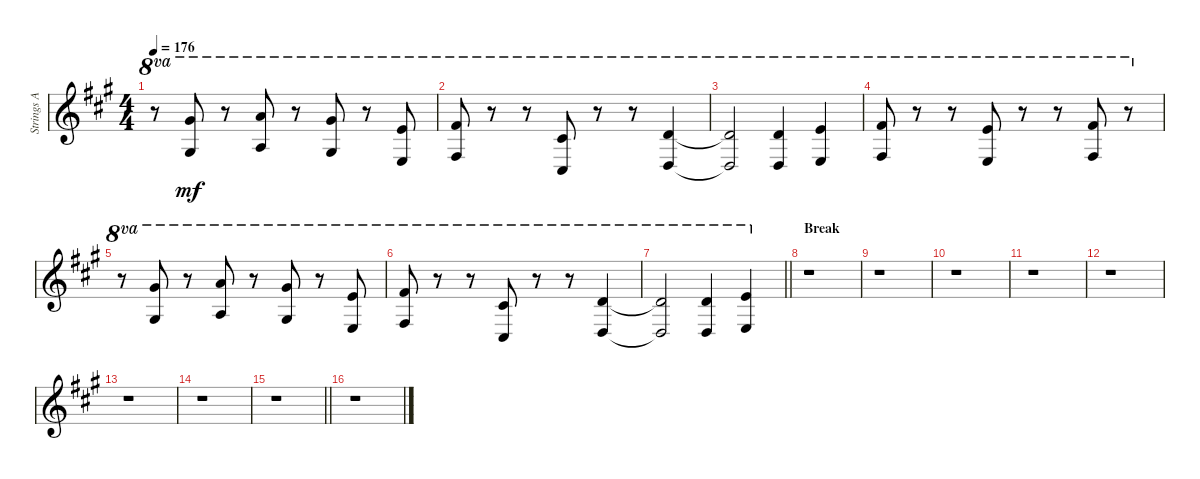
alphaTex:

\track ("Strings A" "Strings A") {instrument stringensemble1}
\staff {score}
\tuning (E4 B3 G3 D3 A2 E2) {hide}
\ts (4 4)
\tempo 176
\clef g2
\ks f#minor
r.8{ot 8va dy mf} (16.1 13.3).8{ot 8va} r.8{ot 8va} (17.1 14.3).8{ot 8va} r.8{ot 8va} (16.1 13.3).8{ot 8va} r.8{ot 8va} (12.1 9.3).8{ot 8va} |
(14.1 11.3).8{ot 8va} r.8{ot 8va} r.8{ot 8va} (9.1 6.3).8{ot 8va} r.8{ot 8va} r.8{ot 8va} (10.1 7.3).4{ot 8va} |
(10.1{t} 7.3{t}).2{ot 8va} (10.1 7.3).4{ot 8va} (12.1 9.3).4{ot 8va} |
(14.1 11.3).8{ot 8va} r.8{ot 8va} r.8{ot 8va} (12.1 9.3).8{ot 8va} r.8{ot 8va} r.8{ot 8va} (14.1 11.3).8{ot 8va} r.8{ot 8va} |
r.8{ot 8va} (16.1 13.3).8{ot 8va} r.8{ot 8va} (17.1 14.3).8{ot 8va} r.8{ot 8va} (16.1 13.3).8{ot 8va} r.8{ot 8va} (12.1 9.3).8{ot 8va} |
(14.1 11.3).8{ot 8va} r.8{ot 8va} r.8{ot 8va} (9.1 6.3).8{ot 8va} r.8{ot 8va} r.8{ot 8va} (10.1 7.3).4{ot 8va} |
\barLineRight lightlight
(10.1{t} 7.3{t}).2{ot 8va} (10.1 7.3).4{ot 8va} (12.1 9.3).4{ot 8va} |
\section ("" "Break")
r.1 |
r.1 |
r.1 |
r.1 |
r.1 |
r.1 |
r.1 |
\barLineRight lightlight
r.1 |
\section ("" "")
r.1
